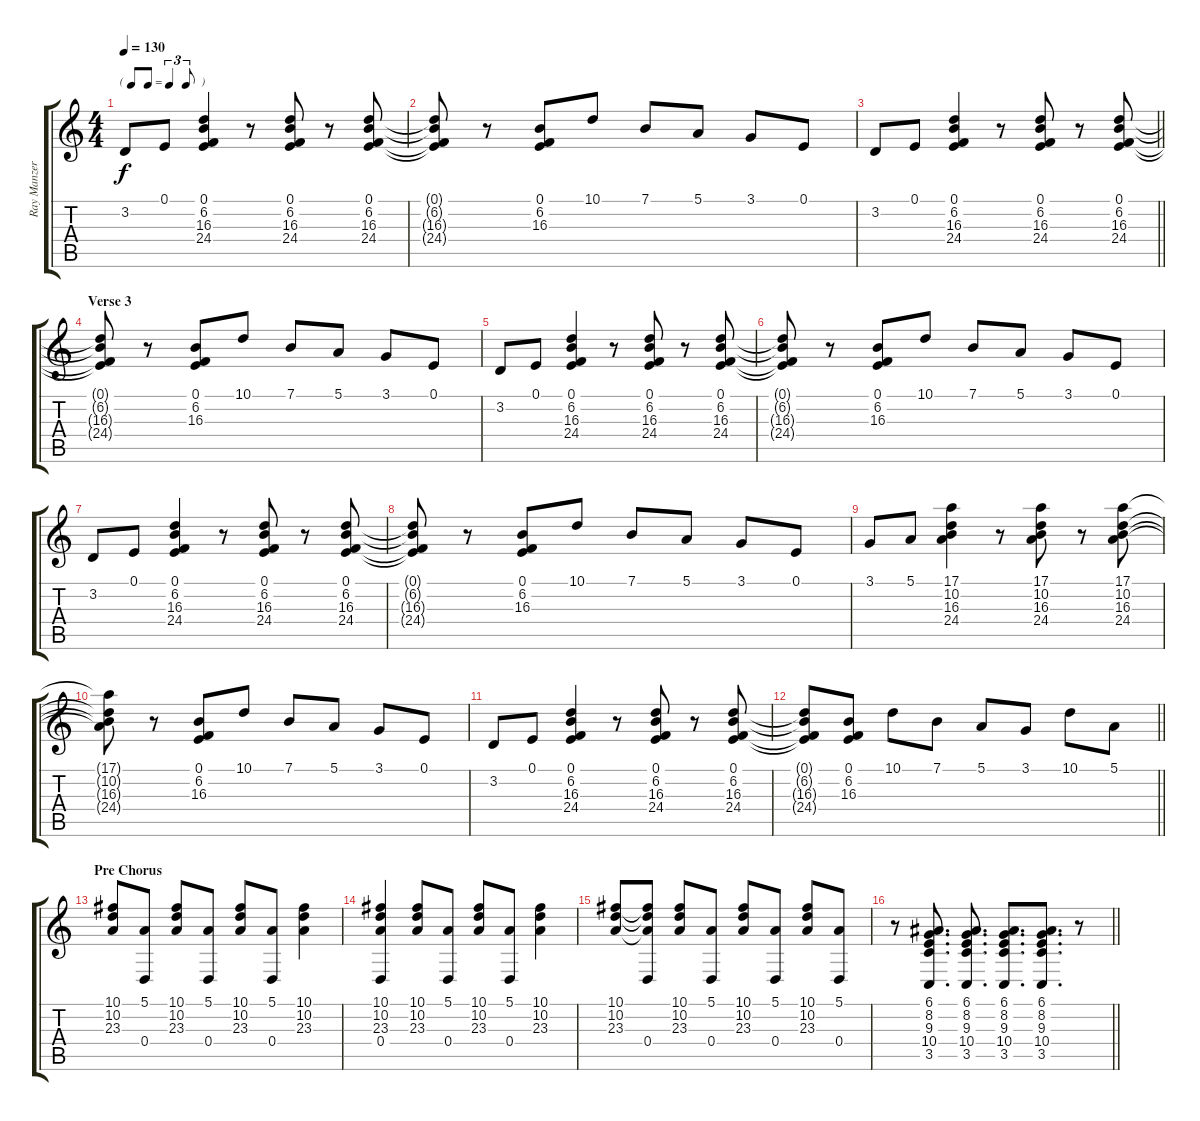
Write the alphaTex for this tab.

\track ("Ray Manzerek" "Ray Manzer") {instrument harpsichord}
\staff {score tabs}
\tuning (E4 B3 G3 D3 A2 E2) {hide}
\ts (4 4)
\tf triplet8th
\tempo 130
\clef g2
\ks c
3.2.8{dy f} 0.1.8 (0.1 6.2 16.3 24.4).4 r.8 (0.1 6.2 16.3 24.4).8 r.8 (0.1 6.2 16.3 24.4).8 |
(0.1{t} 6.2{t} 16.3{t} 24.4{t}).8 r.8 (0.1 6.2 16.3).8 10.1.8 7.1.8 5.1.8 3.1.8 0.1.8 |
\barLineRight lightlight
3.2.8 0.1.8 (0.1 6.2 16.3 24.4).4 r.8 (0.1 6.2 16.3 24.4).8 r.8 (0.1 6.2 16.3 24.4).8 |
\section ("" "Verse 3")
(0.1{t} 6.2{t} 16.3{t} 24.4{t}).8 r.8 (0.1 6.2 16.3).8 10.1.8 7.1.8 5.1.8 3.1.8 0.1.8 |
3.2.8 0.1.8 (0.1 6.2 16.3 24.4).4 r.8 (0.1 6.2 16.3 24.4).8 r.8 (0.1 6.2 16.3 24.4).8 |
(0.1{t} 6.2{t} 16.3{t} 24.4{t}).8 r.8 (0.1 6.2 16.3).8 10.1.8 7.1.8 5.1.8 3.1.8 0.1.8 |
3.2.8 0.1.8 (0.1 6.2 16.3 24.4).4 r.8 (0.1 6.2 16.3 24.4).8 r.8 (0.1 6.2 16.3 24.4).8 |
(0.1{t} 6.2{t} 16.3{t} 24.4{t}).8 r.8 (0.1 6.2 16.3).8 10.1.8 7.1.8 5.1.8 3.1.8 0.1.8 |
3.1.8 5.1.8 (17.1 10.2 16.3 24.4).4 r.8 (17.1 10.2 16.3 24.4).8 r.8 (17.1 10.2 16.3 24.4).8 |
(17.1{t} 10.2{t} 16.3{t} 24.4{t}).8 r.8 (0.1 6.2 16.3).8 10.1.8 7.1.8 5.1.8 3.1.8 0.1.8 |
3.2.8 0.1.8 (0.1 6.2 16.3 24.4).4 r.8 (0.1 6.2 16.3 24.4).8 r.8 (0.1 6.2 16.3 24.4).8 |
\barLineRight lightlight
(0.1{t} 6.2{t} 16.3{t} 24.4{t}).8 (0.1 6.2 16.3).8 10.1.8 7.1.8 5.1.8 3.1.8 10.1.8 5.1.8 |
\section ("" "Pre Chorus")
(10.1 10.2 23.3).8 (5.1 0.4).8 (10.1 10.2 23.3).8 (5.1 0.4).8 (10.1 10.2 23.3).8 (5.1 0.4).8 (10.1 10.2 23.3).4 |
(10.1 10.2 23.3 0.4).4 (10.1 10.2 23.3).8 (5.1 0.4).8 (10.1 10.2 23.3).8 (5.1 0.4).8 (10.1 10.2 23.3).4 |
(10.1 10.2 23.3).8 (10.1{t} 10.2{t} 23.3{t} 0.4).8 (10.1 10.2 23.3).8 (5.1 0.4).8 (10.1 10.2 23.3).8 (5.1 0.4).8 (10.1 10.2 23.3).8 (5.1 0.4).8 |
\barLineRight lightlight
r.8 (6.1 8.2 9.3 10.4 3.5).8{d} (6.1 8.2 9.3 10.4 3.5).8{d} (6.1 8.2 9.3 10.4 3.5).8{d} (6.1 8.2 9.3 10.4 3.5).8{d} r.8
